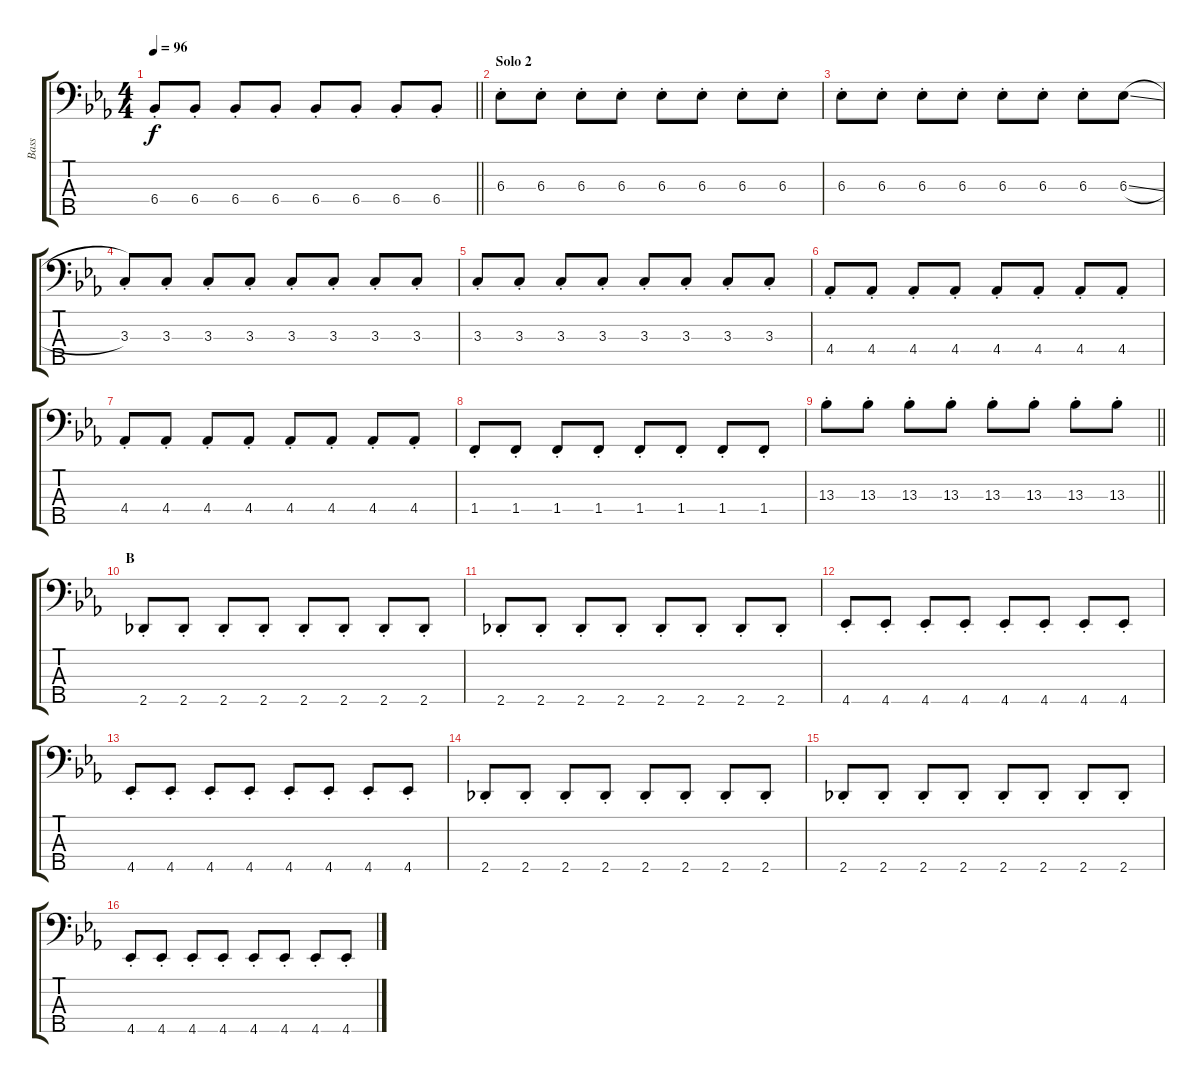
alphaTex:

\track ("Bass" "Bass") {instrument electricbassfinger}
\staff {score tabs}
\tuning (G2 D2 A1 E1 B0) {hide}
\ts (4 4)
\tempo 96
\clef f4
\barLineRight lightlight
\ks cminor
6.4{st}.8{dy f} 6.4{st}.8 6.4{st}.8 6.4{st}.8 6.4{st}.8 6.4{st}.8 6.4{st}.8 6.4{st}.8 |
\section ("" "Solo 2")
6.3{st}.8 6.3{st}.8 6.3{st}.8 6.3{st}.8 6.3{st}.8 6.3{st}.8 6.3{st}.8 6.3{st}.8 |
6.3{st}.8 6.3{st}.8 6.3{st}.8 6.3{st}.8 6.3{st}.8 6.3{st}.8 6.3{st}.8 6.3{sl}.8 |
3.3{st}.8 3.3{st}.8 3.3{st}.8 3.3{st}.8 3.3{st}.8 3.3{st}.8 3.3{st}.8 3.3{st}.8 |
3.3{st}.8 3.3{st}.8 3.3{st}.8 3.3{st}.8 3.3{st}.8 3.3{st}.8 3.3{st}.8 3.3{st}.8 |
4.4{st}.8 4.4{st}.8 4.4{st}.8 4.4{st}.8 4.4{st}.8 4.4{st}.8 4.4{st}.8 4.4{st}.8 |
4.4{st}.8 4.4{st}.8 4.4{st}.8 4.4{st}.8 4.4{st}.8 4.4{st}.8 4.4{st}.8 4.4{st}.8 |
1.4{st}.8 1.4{st}.8 1.4{st}.8 1.4{st}.8 1.4{st}.8 1.4{st}.8 1.4{st}.8 1.4{st}.8 |
\barLineRight lightlight
13.3{st}.8 13.3{st}.8 13.3{st}.8 13.3{st}.8 13.3{st}.8 13.3{st}.8 13.3{st}.8 13.3{st}.8 |
\section ("" "B")
2.5{st}.8 2.5{st}.8 2.5{st}.8 2.5{st}.8 2.5{st}.8 2.5{st}.8 2.5{st}.8 2.5{st}.8 |
2.5{st}.8 2.5{st}.8 2.5{st}.8 2.5{st}.8 2.5{st}.8 2.5{st}.8 2.5{st}.8 2.5{st}.8 |
4.5{st}.8 4.5{st}.8 4.5{st}.8 4.5{st}.8 4.5{st}.8 4.5{st}.8 4.5{st}.8 4.5{st}.8 |
4.5{st}.8 4.5{st}.8 4.5{st}.8 4.5{st}.8 4.5{st}.8 4.5{st}.8 4.5{st}.8 4.5{st}.8 |
2.5{st}.8 2.5{st}.8 2.5{st}.8 2.5{st}.8 2.5{st}.8 2.5{st}.8 2.5{st}.8 2.5{st}.8 |
2.5{st}.8 2.5{st}.8 2.5{st}.8 2.5{st}.8 2.5{st}.8 2.5{st}.8 2.5{st}.8 2.5{st}.8 |
4.5{st}.8 4.5{st}.8 4.5{st}.8 4.5{st}.8 4.5{st}.8 4.5{st}.8 4.5{st}.8 4.5{st}.8
